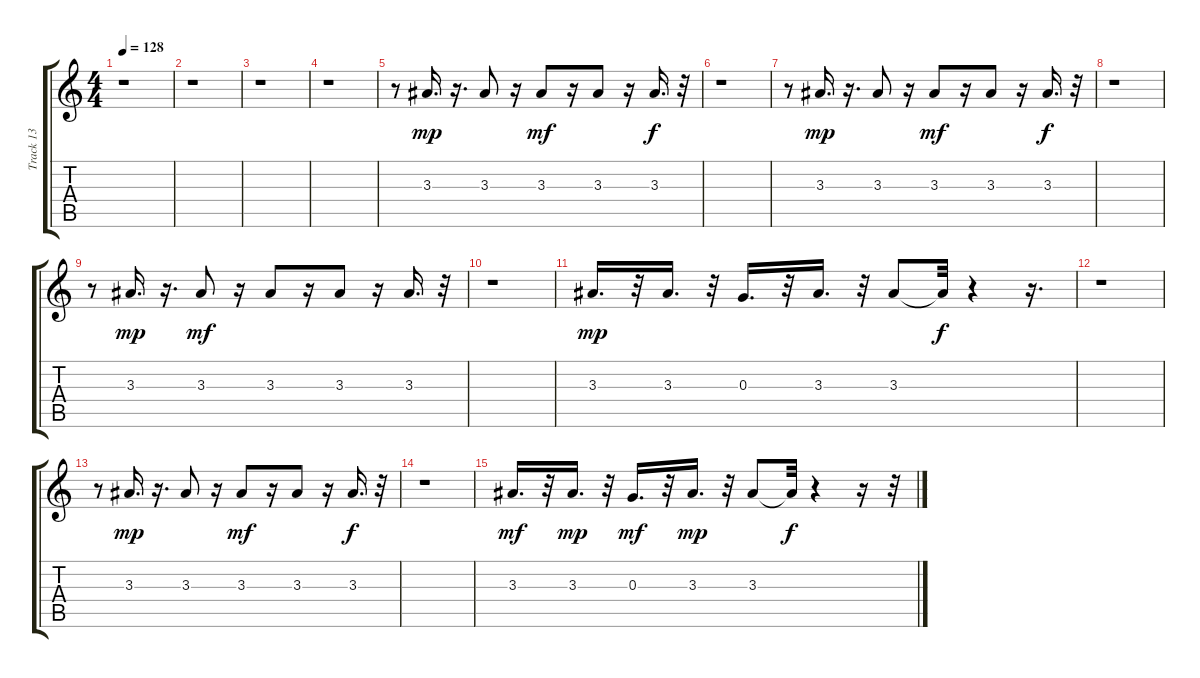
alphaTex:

\track ("Track 13" "Track 13") {instrument acousticguitarsteel}
\staff {score tabs}
\tuning (E4 B3 G3 D3 A2 E2) {hide}
\ts (4 4)
\tempo 128
\clef g2
\ks c
r.1{dy f} |
r.1 |
r.1 |
r.1 |
r.8 3.3.16{d dy mp} r.16{d} 3.3.8 r.16 3.3.8{dy mf} r.16 3.3.8 r.16 3.3.16{d dy f} r.32 |
r.1 |
r.8 3.3.16{d dy mp} r.16{d} 3.3.8 r.16 3.3.8{dy mf} r.16 3.3.8 r.16 3.3.16{d dy f} r.32 |
r.1 |
r.8 3.3.16{d dy mp} r.16{d} 3.3.8{dy mf} r.16 3.3.8 r.16 3.3.8 r.16 3.3.16{d} r.32 |
r.1 |
3.3.16{d dy mp} r.32 3.3.16{d} r.32 0.3.16{d} r.32 3.3.16{d} r.32 3.3.8 3.3{t}.32{dy f} r.4 r.16{d} |
r.1 |
r.8 3.3.16{d dy mp} r.16{d} 3.3.8 r.16 3.3.8{dy mf} r.16 3.3.8 r.16 3.3.16{d dy f} r.32 |
r.1 |
3.3.16{d dy mf} r.32 3.3.16{d dy mp} r.32 0.3.16{d dy mf} r.32 3.3.16{d dy mp} r.32 3.3.8 3.3{t}.32{dy f} r.4 r.16 r.32
